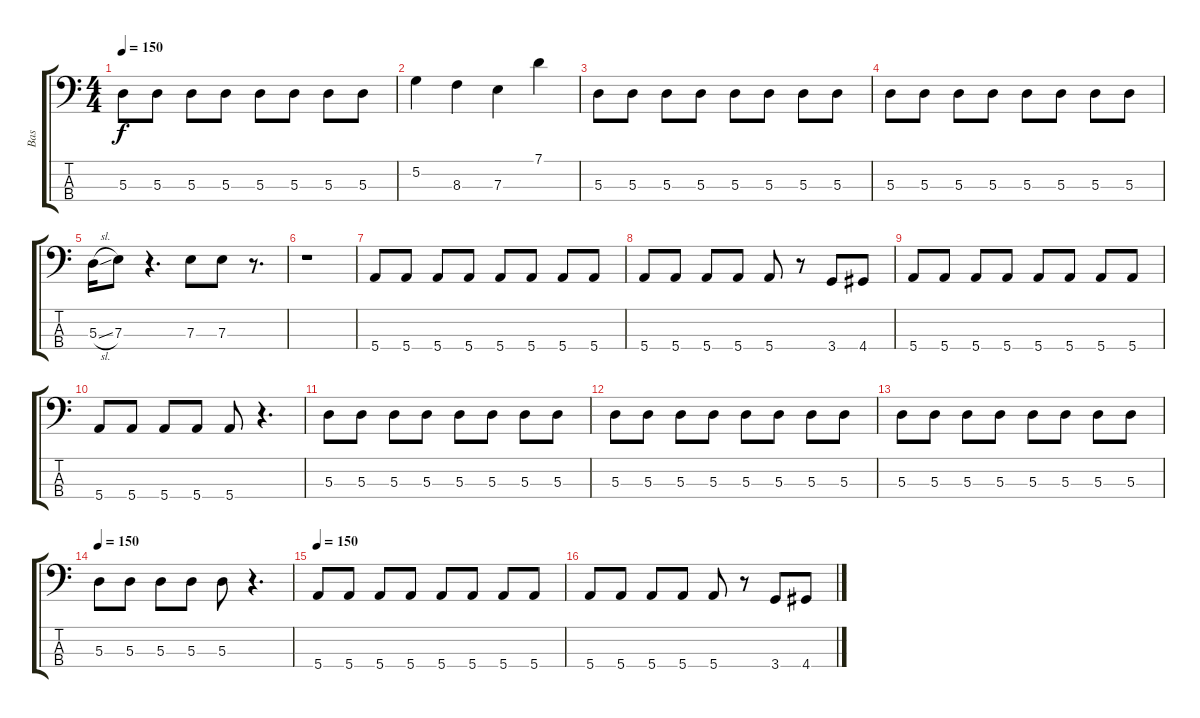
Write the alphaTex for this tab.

\track ("Bas" "Bas") {instrument electricbasspick}
\staff {score tabs}
\tuning (G2 D2 A1 E1) {hide}
\ts (4 4)
\tempo 150
\clef f4
\ks c
5.3.8{dy f} 5.3.8 5.3.8 5.3.8 5.3.8 5.3.8 5.3.8 5.3.8 |
5.2.4 8.3.4 7.3.4 7.1.4 |
5.3.8 5.3.8 5.3.8 5.3.8 5.3.8 5.3.8 5.3.8 5.3.8 |
5.3.8 5.3.8 5.3.8 5.3.8 5.3.8 5.3.8 5.3.8 5.3.8 |
5.3{sl}.16 7.3.8 r.4{d} 7.3.8 7.3.8 r.8{d} |
r.1 |
5.4.8 5.4.8 5.4.8 5.4.8 5.4.8 5.4.8 5.4.8 5.4.8 |
5.4.8 5.4.8 5.4.8 5.4.8 5.4.8 r.8 3.4.8 4.4.8 |
5.4.8 5.4.8 5.4.8 5.4.8 5.4.8 5.4.8 5.4.8 5.4.8 |
5.4.8 5.4.8 5.4.8 5.4.8 5.4.8 r.4{d} |
5.3.8 5.3.8 5.3.8 5.3.8 5.3.8 5.3.8 5.3.8 5.3.8 |
5.3.8 5.3.8 5.3.8 5.3.8 5.3.8 5.3.8 5.3.8 5.3.8 |
5.3.8 5.3.8 5.3.8 5.3.8 5.3.8 5.3.8 5.3.8 5.3.8 |
\tempo 150
5.3.8 5.3.8 5.3.8 5.3.8 5.3.8 r.4{d} |
\tempo 150
5.4.8 5.4.8 5.4.8 5.4.8 5.4.8 5.4.8 5.4.8 5.4.8 |
5.4.8 5.4.8 5.4.8 5.4.8 5.4.8 r.8 3.4.8 4.4.8
